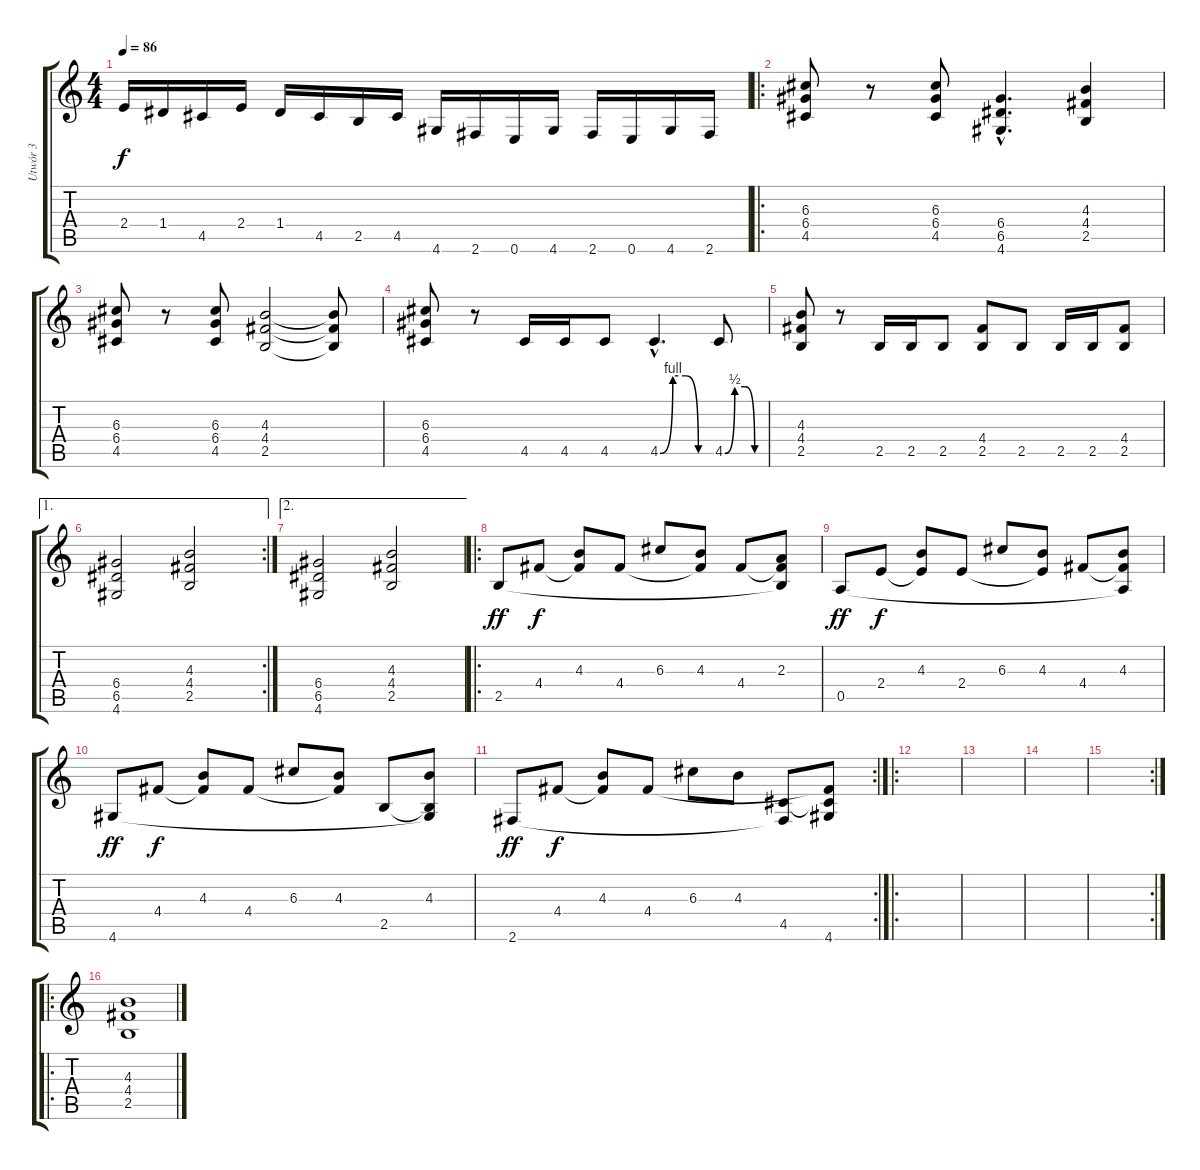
\track ("Utwór 3" "Utwór 3") {instrument distortionguitar}
\staff {score tabs}
\tuning (E4 B3 G3 D3 A2 E2) {hide}
\ts (4 4)
\tempo 86
\clef g2
\ks c
2.4.16{dy f} 1.4.16 4.5.16 2.4.16 1.4.16 4.5.16 2.5.16 4.5.16 4.6.16 2.6.16 0.6.16 4.6.16 2.6.16 0.6.16 4.6.16 2.6.16 |
\ro
(6.3 6.4 4.5).8 r.8 (6.3 6.4 4.5).8 (6.4{hac} 6.5{hac} 4.6{hac}).4{d} (4.3 4.4 2.5).4 |
(6.3 6.4 4.5).8 r.8 (6.3 6.4 4.5).8 (4.3 4.4 2.5).2 (4.3{t} 4.4{t} 2.5{t}).8 |
(6.3 6.4 4.5).8 r.8 4.5.16 4.5.16 4.5.8 4.5{be (custom 0 0 15 4 30 4 45 0 60 0) hac}.4{d} 4.5{be (custom 0 0 15 2 30 2 45 0 60 0)}.8 |
(4.3 4.4 2.5).8 r.8 2.5.16 2.5.16 2.5.8 (4.4 2.5).8 2.5.8 2.5.16 2.5.16 (4.4 2.5).8 |
\ae 1
\rc 2
(6.4 6.5 4.6).2 (4.3 4.4 2.5).2 |
\ae 2
(6.4 6.5 4.6).2 (4.3 4.4 2.5).2 |
\ro
2.5.8{dy ff} 4.4.8{dy f} (4.3 4.4{t}).8 4.4.8 6.3.8 (4.3 4.4{t}).8 4.4.8 (2.3 4.4{t} 2.5{t}).8 |
0.5.8{dy ff} 2.4.8{dy f} (4.3 2.4{t}).8 2.4.8 6.3.8 (4.3 2.4{t}).8 4.4.8 (4.3 4.4{t} 0.5{t}).8 |
4.6.8{dy ff} 4.4.8{dy f} (4.3 4.4{t}).8 4.4.8 6.3.8 (4.3 4.4{t}).8 2.5.8 (4.3 2.5{t} 4.6{t}).8 |
\rc 2
2.6.8{dy ff} 4.4.8{dy f} (4.3 4.4{t}).8 4.4.8 6.3.8 4.3.8 (4.5 2.6{t}).8 (4.4{t} 4.5{t} 4.6).8 |
\ro
|
|
|
\rc 2
|
\ro
(4.3 4.4 2.5).1
